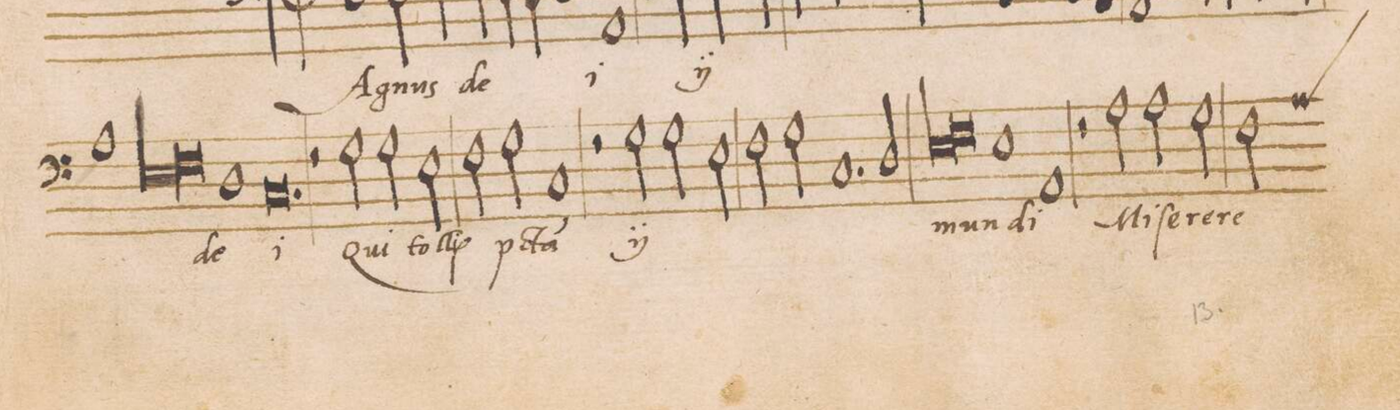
**kern	**text	**text
*I"BASVS	*	*
*clefF4	*	*
*k[]	*	*
*met(C|)	*	*
*M2/1	*	*
1A	.	.
=9-	=9-	=9-
*lig	*	*
1E	.	.
1F	.	.
*Xlig	*	*
=10-	=10-	=10-
1D	de-	.
0.C	-i	.
=11-	=11-	=11-
=12-	=12-	=12-
2r	.	.
2G\	Qui	.
2G\	tol-	.
2E\	-lis	.
=13-	=13-	=13-
2F\	p(ec)-	.
2G\	-ca-	.
1C	-ta	.
=14-	=14-	=14-
2r	.	.
*	*ij	*
2G\	Qui	.
2G\	tol-	.
2E\	-lis	.
=15-	=15-	=15-
2F\	pec-	.
2G\	-ca-	.
1.C	-ta	.
*	*Xij	*
=16-	=16-	=16-
2D/	.	.
*lig	*	*
1E	mun-	.
=17-	=17-	=17-
1F	.	.
*Xlig	*	*
1E	.	.
=18-	=18-	=18-
1AA	-di	.
2r	.	.
2A\	Mi-	.
=19-	=19-	=19-
2A\	-ſe-	.
2G\	-re-	.
*custos:A	*	*
2F\	-re	.
*-	*-	*-
